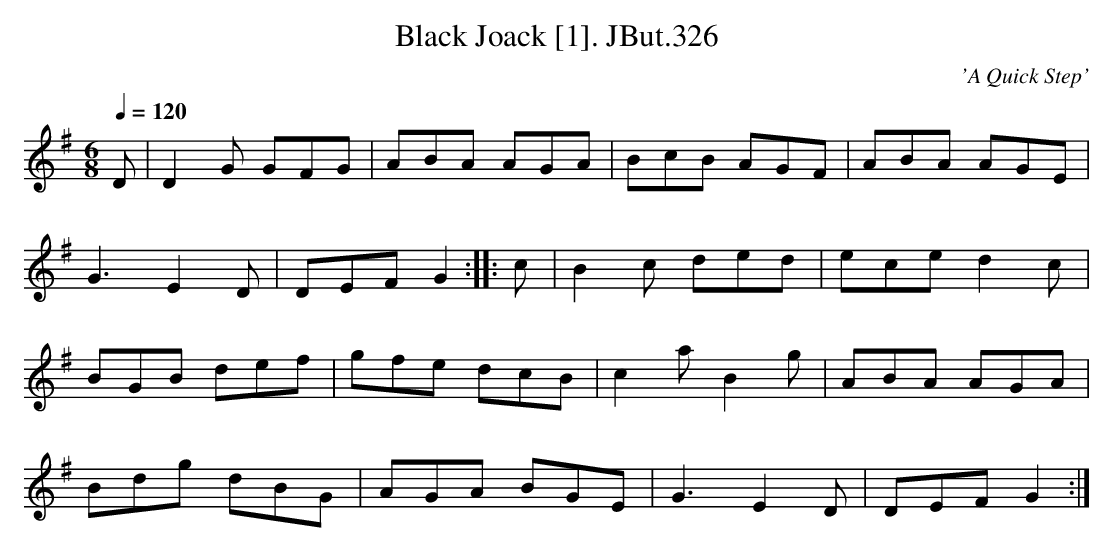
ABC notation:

X:1
T:Black Joack [1]. JBut.326
C: 'A Quick Step'
M:6/8
L:1/8
Q:1/4=120
K:G
D|D2G GFG|ABA AGA|BcB AGF|ABA AGE|
G3 E2D|DEF G2:||:c|B2c ded|ece d2c|
BGB def|gfe dcB|c2a B2g|ABA AGA|
Bdg dBG|AGA BGE|G3 E2D|DEF G2:|]
